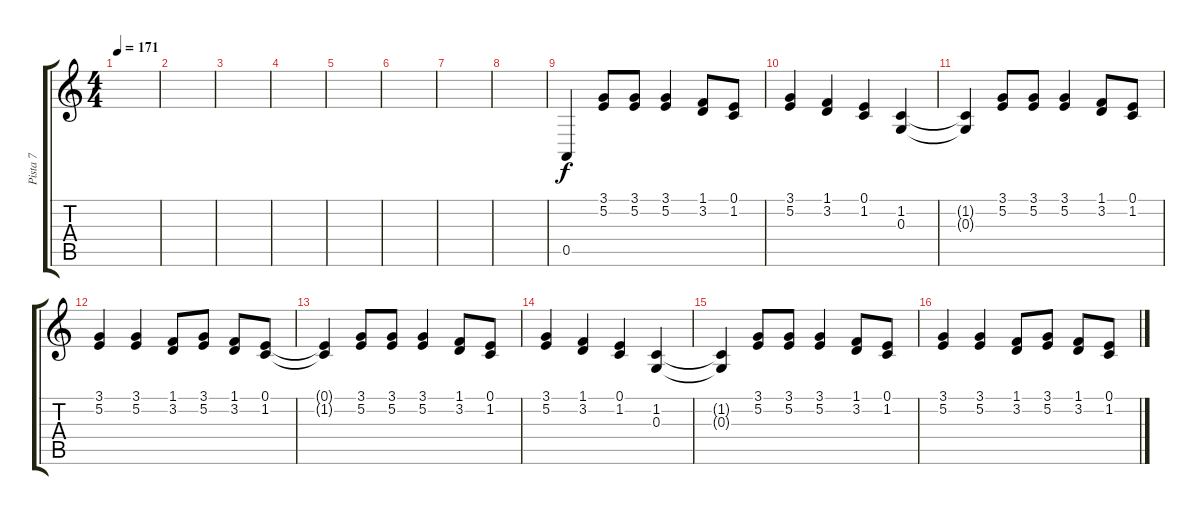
\track ("Pista 7" "Pista 7") {instrument electricgrandpiano}
\staff {score tabs}
\tuning (E4 B3 G3 D3 A2 E2) {hide}
\ts (4 4)
\tempo 171
\clef g2
\ks c
|
|
|
|
|
|
|
|
0.5.4 (3.1 5.2).8 (3.1 5.2).8 (3.1 5.2).4 (1.1 3.2).8 (0.1 1.2).8 |
(3.1 5.2).4 (1.1 3.2).4 (0.1 1.2).4 (1.2 0.3).4 |
(1.2{t} 0.3{t}).4 (3.1 5.2).8 (3.1 5.2).8 (3.1 5.2).4 (1.1 3.2).8 (0.1 1.2).8 |
(3.1 5.2).4 (3.1 5.2).4 (1.1 3.2).8 (3.1 5.2).8 (1.1 3.2).8 (0.1 1.2).8 |
(0.1{t} 1.2{t}).4 (3.1 5.2).8 (3.1 5.2).8 (3.1 5.2).4 (1.1 3.2).8 (0.1 1.2).8 |
(3.1 5.2).4 (1.1 3.2).4 (0.1 1.2).4 (1.2 0.3).4 |
(1.2{t} 0.3{t}).4 (3.1 5.2).8 (3.1 5.2).8 (3.1 5.2).4 (1.1 3.2).8 (0.1 1.2).8 |
(3.1 5.2).4 (3.1 5.2).4 (1.1 3.2).8 (3.1 5.2).8 (1.1 3.2).8 (0.1 1.2).8
